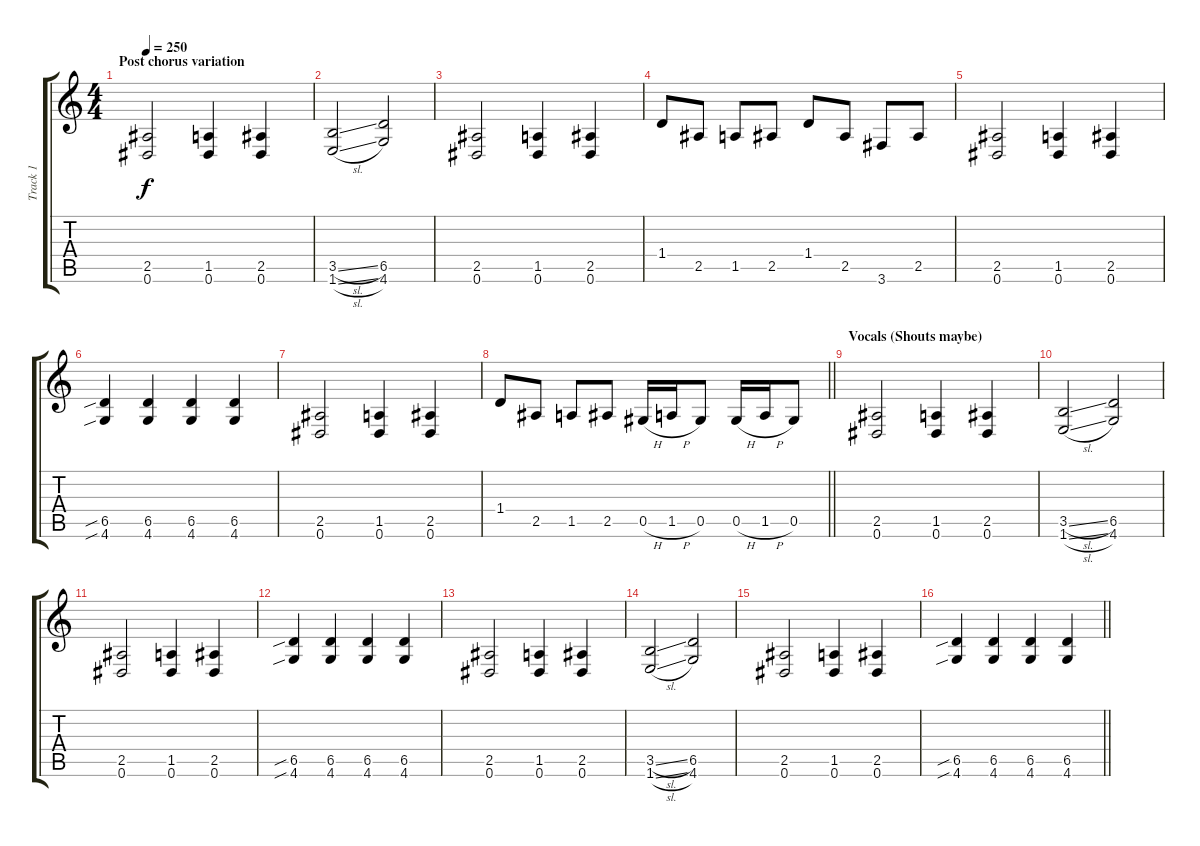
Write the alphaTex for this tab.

\track ("Track 1" "Track 1") {instrument distortionguitar}
\staff {score tabs}
\tuning (Eb4 Bb3 Gb3 Db3 Ab2 Eb2) {hide}
\ts (4 4)
\section ("" "Post chorus variation ")
\tempo 250
\clef g2
\ks c
(2.5 0.6).2{dy f} (1.5 0.6).4 (2.5 0.6).4 |
(3.5{sl} 1.6{sl}).2 (6.5 4.6).2 |
(2.5 0.6).2 (1.5 0.6).4 (2.5 0.6).4 |
1.4.8 2.5.8 1.5.8 2.5.8 1.4.8 2.5.8 3.6.8 2.5.8 |
(2.5 0.6).2 (1.5 0.6).4 (2.5 0.6).4 |
(6.5{sib} 4.6{sib}).4 (6.5 4.6).4 (6.5 4.6).4 (6.5 4.6).4 |
(2.5 0.6).2 (1.5 0.6).4 (2.5 0.6).4 |
\barLineRight lightlight
1.4.8 2.5.8 1.5.8 2.5.8 0.5{h}.16 1.5{h}.16 0.5.8 0.5{h}.16 1.5{h}.16 0.5.8 |
\section ("" "Vocals (Shouts maybe)")
(2.5 0.6).2 (1.5 0.6).4 (2.5 0.6).4 |
(3.5{sl} 1.6{sl}).2 (6.5 4.6).2 |
(2.5 0.6).2 (1.5 0.6).4 (2.5 0.6).4 |
(6.5{sib} 4.6{sib}).4 (6.5 4.6).4 (6.5 4.6).4 (6.5 4.6).4 |
(2.5 0.6).2 (1.5 0.6).4 (2.5 0.6).4 |
(3.5{sl} 1.6{sl}).2 (6.5 4.6).2 |
(2.5 0.6).2 (1.5 0.6).4 (2.5 0.6).4 |
\barLineRight lightlight
(6.5{sib} 4.6{sib}).4 (6.5 4.6).4 (6.5 4.6).4 (6.5 4.6).4
